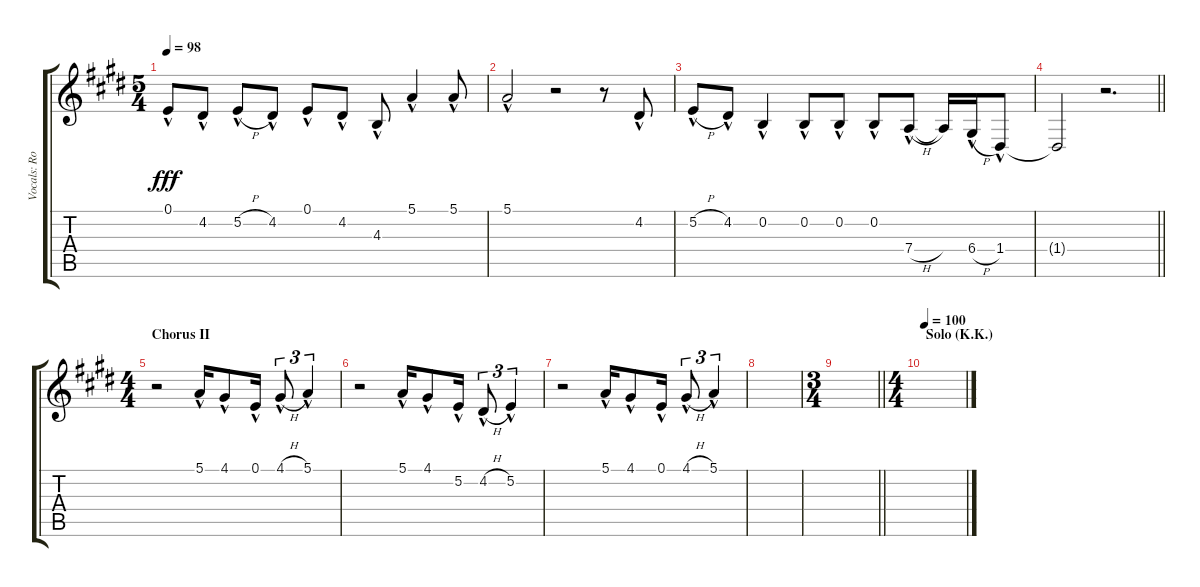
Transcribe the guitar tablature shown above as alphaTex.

\track ("Vocals: Rob" "Vocals: Ro") {instrument lead2sawtooth}
\staff {score tabs}
\tuning (E4 B3 G3 D3 A2 E2) {hide}
\ts (5 4)
\tempo 98
\clef g2
\ks e
0.1{hac}.8{dy fff} 4.2{hac}.8 5.2{h hac}.8 4.2{hac}.8 0.1{hac}.8 4.2{hac}.8 4.3{hac}.8 5.1{hac}.4 5.1{hac}.8 |
5.1{hac}.2 r.2 r.8 4.2{hac}.8 |
5.2{h hac}.8 4.2{hac}.8 0.2{hac}.4 0.2{hac}.8 0.2{hac}.8 0.2{hac}.8 7.4{h hac}.8 7.4{t}.16 6.4{h hac}.16 1.4{hac}.8 |
\barLineRight lightlight
1.4{t}.2 r.2{d} |
\ts (4 4)
\section ("" "Chorus II")
r.2 5.1{hac}.16 4.1{hac}.8 0.1{hac}.16 4.1{h hac}.8{tu (3 2)} 5.1{hac}.4{tu (3 2)} |
r.2 5.1{hac}.16 4.1{hac}.8 5.2{hac}.16 4.2{h hac}.8{tu (3 2)} 5.2{hac}.4{tu (3 2)} |
r.2 5.1{hac}.16 4.1{hac}.8 0.1{hac}.16 4.1{h hac}.8{tu (3 2)} 5.1{hac}.4{tu (3 2)} |
|
\ts (3 4)
\barLineRight lightlight
|
\ts (4 4)
\section ("" "Solo (K.K.)")
\tempo 100
